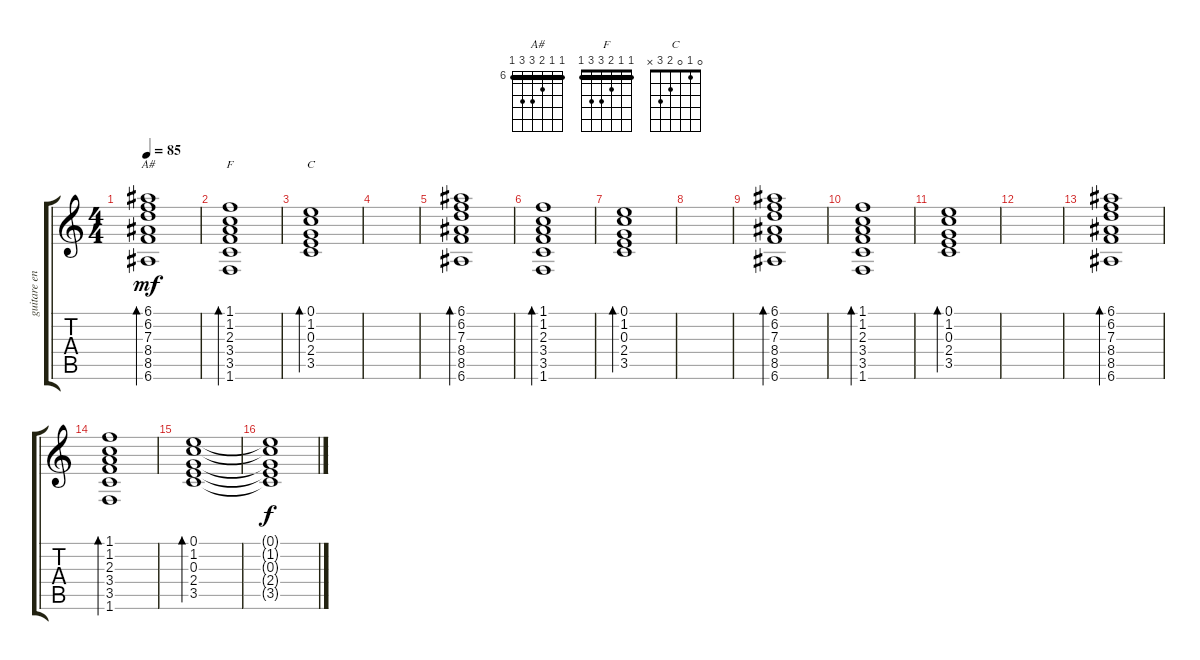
\track ("guitare en +" "guitare en") {instrument acousticguitarsteel}
\staff {score tabs}
\tuning (E4 B3 G3 D3 A2 E2) {hide}
\chord ("A#" 6 6 7 8 8 6) {firstfret 6 barre 6}
\chord ("F" 1 1 2 3 3 1) {barre 1}
\chord ("C" 0 1 0 2 3 x)
\ts (4 4)
\tempo 85
\clef g2
\ks c
(6.1 6.2 7.3 8.4 8.5 6.6).1{bd 240 ch "A#" dy mf} |
(1.1 1.2 2.3 3.4 3.5 1.6).1{bd 240 ch "F"} |
(0.1 1.2 0.3 2.4 3.5).1{bd 240 ch "C"} |
|
(6.1 6.2 7.3 8.4 8.5 6.6).1{bd 240} |
(1.1 1.2 2.3 3.4 3.5 1.6).1{bd 240} |
(0.1 1.2 0.3 2.4 3.5).1{bd 240} |
|
(6.1 6.2 7.3 8.4 8.5 6.6).1{bd 240} |
(1.1 1.2 2.3 3.4 3.5 1.6).1{bd 240} |
(0.1 1.2 0.3 2.4 3.5).1{bd 240} |
|
(6.1 6.2 7.3 8.4 8.5 6.6).1{bd 240} |
(1.1 1.2 2.3 3.4 3.5 1.6).1{bd 240} |
(0.1 1.2 0.3 2.4 3.5).1{bd 240} |
(0.1{t} 1.2{t} 0.3{t} 2.4{t} 3.5{t}).1{dy f}
